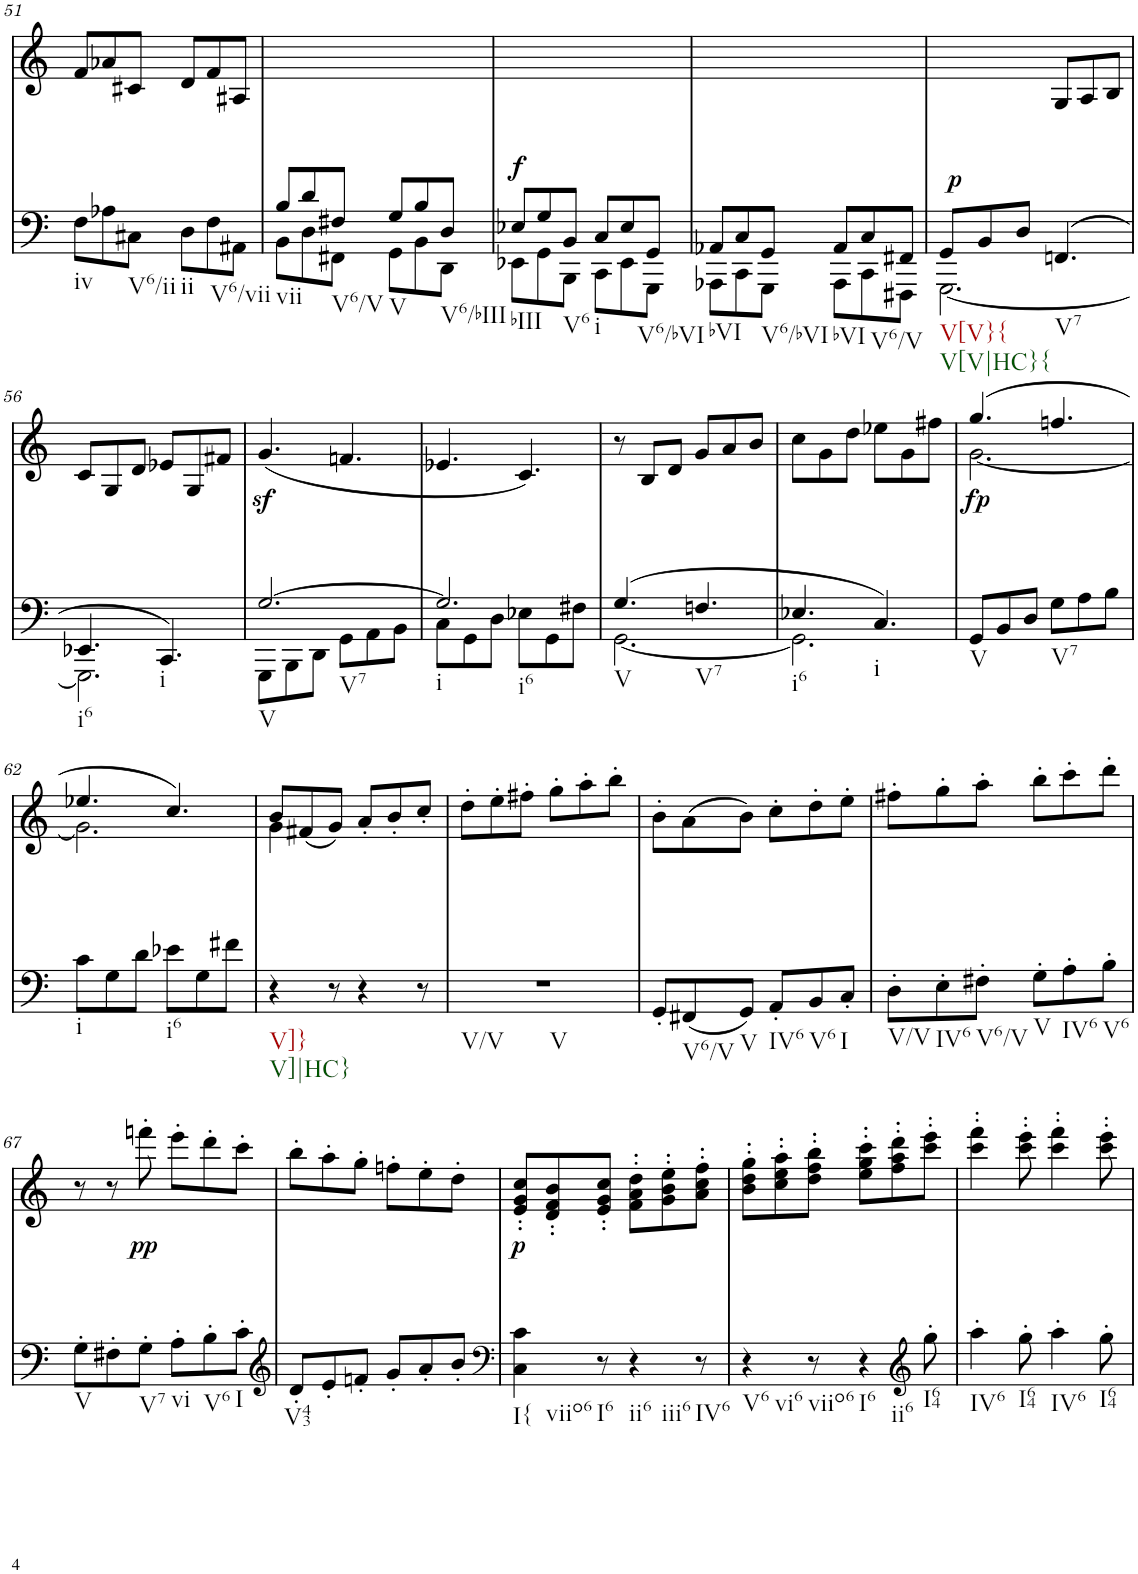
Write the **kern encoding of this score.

**kern	**dynam	**kern	**dynam
*part2	*part2	*part1	*part1
*staff2	*staff2	*staff1	*staff1
*I"piano	*	*I"piano	*
*I'Pno	*	*I'Pno	*
!!LO:PB:g=z
*clefG2	*	*clefG2	*
*k[]	*	*k[]	*
*M6/8	*	*M6/8	*
=51	=51	=51	=51
!LO:TX:b:t=iv	!	!	!
8F\L	.	8f/L	.
8A-X\	.	8a-X/	.
!LO:TX:b:t=V6/ii	!	!	!
8C#X\J	.	8c#X/J	.
!LO:TX:b:t=ii	!	!	!
8D\L	.	8d/L	.
8F\	.	8f/	.
!LO:TX:b:t=V6/vii	!	!	!
8AA#X\J	.	8A#X/J	.
=52	=52	=52	=52
*^	*	*	*
!LO:TX:b:t=vii	!	!	!	!
8B/L	8BB\L	.	2.ryy	.
8d/	8D\	.	.	.
!LO:TX:b:t=V6/V	!	!	!	!
8F#X/J	8FF#X\J	.	.	.
!LO:TX:b:t=V	!	!	!	!
8G/L	8GG\L	.	.	.
8B/	8BB\	.	.	.
!LO:TX:b:t=V6/bIII	!	!	!	!
8D/J	8DD\J	.	.	.
=53	=53	=53	=53	=53
!LO:TX:b:t=bIII	!	!	!	!
!	!	!LO:DY:a	!	!
8E-X/L	8EE-X\L	f	2.ryy	.
8G/	8GG\	.	.	.
!LO:TX:b:t=V6	!	!	!	!
8BB/J	8BBB\J	.	.	.
!LO:TX:b:t=i	!	!	!	!
8C/L	8CC\L	.	.	.
8E-/	8EE-\	.	.	.
!LO:TX:b:t=V6/bVI	!	!	!	!
8GG/J	8GGG\J	.	.	.
=54	=54	=54	=54	=54
!LO:TX:b:t=bVI	!	!	!	!
8AA-X/L	8AAA-X\L	.	2.ryy	.
8C/	8CC\	.	.	.
!LO:TX:b:t=V6/bVI	!	!	!	!
8GG/J	8GGG\J	.	.	.
!LO:TX:b:t=bVI	!	!	!	!
8AA-/L	8AAA-\L	.	.	.
8C/	8CC\	.	.	.
!LO:TX:b:t=V6/V	!	!	!	!
8FF#X/J	8FFF#X\J	.	.	.
=55	=55	=55	=55	=55
!LO:TX:b:t=V[V}{	!	!	!	!
!LO:TX:b:t=V[V|HC}{	!	!	!	!
!	!	!LO:DY:a	!	!
8GG/L	[2.GGG\	p	4ryy	.
8BB/	.	.	.	.
8D/J	.	.	8ryy	.
!LO:TX:b:t=V7	!	!	!	!
(4.FFn/	.	.	8G/L	.
.	.	.	8A/	.
.	.	.	8B/J	.
!!LO:LB:g=z
=56	=56	=56	=56	=56
!LO:TX:b:t=i6	!	!	!	!
4.EE-X/	2.GGG\]	.	8c/L	.
.	.	.	8G/	.
.	.	.	8d/J	.
!LO:TX:b:t=i	!	!	!	!
4.CC/)	.	.	8e-X/L	.
.	.	.	8G/	.
.	.	.	8f#X/J	.
=57	=57	=57	=57	=57
!LO:TX:b:t=V	!	!	!	!
!LO:TX:b:t=V7	!	!	!	!
[2.G/	8GGG\L	.	(4.gz</	.
.	8BBB\	.	.	.
.	8DD\J	.	.	.
.	8GG\L	.	4.fn/	.
.	8AA\	.	.	.
.	8BB\J	.	.	.
=58	=58	=58	=58	=58
!LO:TX:b:t=i	!	!	!	!
!LO:TX:b:t=i6	!	!	!	!
2.G/]	8C\L	.	4.e-X/	.
.	8GG\	.	.	.
.	8D\J	.	.	.
.	8E-X\L	.	4.c/)	.
.	8GG\	.	.	.
.	8F#X\J	.	.	.
=59	=59	=59	=59	=59
!LO:TX:b:t=V	!	!	!	!
(4.G/	[2.GG\	.	8r	.
.	.	.	8B/L	.
.	.	.	8d/J	.
!LO:TX:b:t=V7	!	!	!	!
4.Fn/	.	.	8g/L	.
.	.	.	8a/	.
.	.	.	8b/J	.
=60	=60	=60	=60	=60
!LO:TX:b:t=i6	!	!	!	!
4.E-X/	2.GG\]	.	8cc\L	.
.	.	.	8g\	.
.	.	.	8dd\J	.
!LO:TX:b:t=i	!	!	!	!
4.C/)	.	.	8ee-X\L	.
.	.	.	8g\	.
.	.	.	8ff#X\J	.
*v	*v	*	*	*
=61	=61	=61	=61
*	*	*^	*
!LO:TX:b:t=V	!	!	!	!
!	!	!	!	!LO:DY:b
8GG/L	.	(4.gg/	[2.g\	fp
8BB/	.	.	.	.
8D/J	.	.	.	.
!LO:TX:b:t=V7	!	!	!	!
8G\L	.	4.ffn/	.	.
8A\	.	.	.	.
8B\J	.	.	.	.
!!LO:LB:g=z	!!
=62	=62	=62	=62	=62
!LO:TX:b:t=i	!	!	!	!
8c\L	.	4.ee-X/	2.g\]	.
8G\	.	.	.	.
8d\J	.	.	.	.
!LO:TX:b:t=i6	!	!	!	!
8e-X\L	.	4.cc/)	.	.
8G\	.	.	.	.
8f#X\J	.	.	.	.
=63	=63	=63	=63	=63
!LO:TX:b:t=V]}	!	!	!	!
!LO:TX:b:t=V]|HC}	!	!	!	!
4r	.	8b/L	4g\	.
.	.	(<8f#X/	.	.
8r	.	8g/J)	2ryy	.
4r	.	8a'/L	.	.
.	.	8b'/	.	.
8r	.	8cc'/J	.	.
*	*	*v	*v	*
=64	=64	=64	=64
!LO:TX:b:t=V/V	!	!	!
!LO:TX:b:t=V	!	!	!
2.r	.	8dd'\L	.
.	.	8ee'\	.
.	.	8ff#X'\J	.
.	.	8gg'\L	.
.	.	8aa'\	.
.	.	8bb'\J	.
=65	=65	=65	=65
8GG'/L	.	8b'\L	.
!LO:TX:b:t=V6/V	!	!	!
(8FF#X/	.	(8a\	.
!LO:TX:b:t=V	!	!	!
8GG/J)	.	8b\J)	.
!LO:TX:b:t=IV6	!	!	!
8AA'/L	.	8cc'\L	.
!LO:TX:b:t=V6	!	!	!
8BB/	.	8dd'\	.
!LO:TX:b:t=I	!	!	!
8C'/J	.	8ee'\J	.
=66	=66	=66	=66
!LO:TX:b:t=V/V	!	!	!
8D'\L	.	8ff#X'\L	.
!LO:TX:b:t=IV6	!	!	!
8E'\	.	8gg'\	.
!LO:TX:b:t=V6/V	!	!	!
8F#X'\J	.	8aa'\J	.
!LO:TX:b:t=V	!	!	!
8G'\L	.	8bb'\L	.
!LO:TX:b:t=IV6	!	!	!
8A'\	.	8ccc'\	.
!LO:TX:b:t=V6	!	!	!
8B'\J	.	8ddd'\J	.
!!LO:LB:g=z
=67	=67	=67	=67
!LO:TX:b:t=V	!	!	!
8G'\L	.	8r	.
8F#X'\	.	8r	.
!LO:TX:b:t=V7	!	!	!
!	!	!	!LO:DY:b
8G'\J	.	8fffn'\	pp
!LO:TX:b:t=vi	!	!	!
8A'\L	.	8eee'\L	.
!LO:TX:b:t=V6	!	!	!
8B'\	.	8ddd'\	.
!LO:TX:b:t=I	!	!	!
8c'\J	.	8ccc'\J	.
=68	=68	=68	=68
*clefG2	*	*	*
!LO:TX:b:t=V43	!	!	!
8d'/L	.	8bb'\L	.
8e'/	.	8aa'\	.
8fn'/J	.	8gg'\J	.
8g'/L	.	8ffn'\L	.
8a'/	.	8ee'\	.
8b'/J	.	8dd'\J	.
=69	=69	=69	=69
*clefF4	*	*	*
!LO:TX:b:t=I{	!	!	!
!LO:TX:b:t=viio6	!	!	!
!	!	!	!LO:DY:b
4C\ 4c\	.	8e/' 8g/' 8cc/'L	p
.	.	8d/' 8f/' 8b/'	.
!LO:TX:b:t=I6	!	!	!
8r	.	8e/' 8g/' 8cc/'J	.
!LO:TX:b:t=ii6	!	!	!
!LO:TX:b:t=iii6	!	!	!
4r	.	8f\' 8a\' 8dd\'L	.
.	.	8g\' 8b\' 8ee\'	.
!LO:TX:b:t=IV6	!	!	!
8r	.	8a\' 8cc\' 8ff\'J	.
=70	=70	=70	=70
!LO:TX:b:t=V6	!	!	!
!LO:TX:b:t=vi6	!	!	!
4r	.	8b\' 8dd\' 8gg\'L	.
.	.	8cc\' 8ee\' 8aa\'	.
!LO:TX:b:t=viio6	!	!	!
8r	.	8dd\' 8ff\' 8bb\'J	.
!LO:TX:b:t=I6	!	!	!
!LO:TX:b:t=ii6	!	!	!
4r	.	8ee\' 8gg\' 8ccc\'L	.
.	.	8ff\' 8aa\' 8ddd\'	.
*clefG2	*	*	*
!LO:TX:b:t=I64	!	!	!
8gg'\	.	8ccc\' 8eee\'J	.
=71	=71	=71	=71
!LO:TX:b:t=IV6	!	!	!
4aa'\	.	4ccc\' 4fff\'	.
!LO:TX:b:t=I64	!	!	!
8gg'\	.	8ccc\' 8eee\'	.
!LO:TX:b:t=IV6	!	!	!
4aa'\	.	4ccc\' 4fff\'	.
!LO:TX:b:t=I64	!	!	!
8gg'\	.	8ccc\' 8eee\'	.
=	=	=	=
*-	*-	*-	*-
